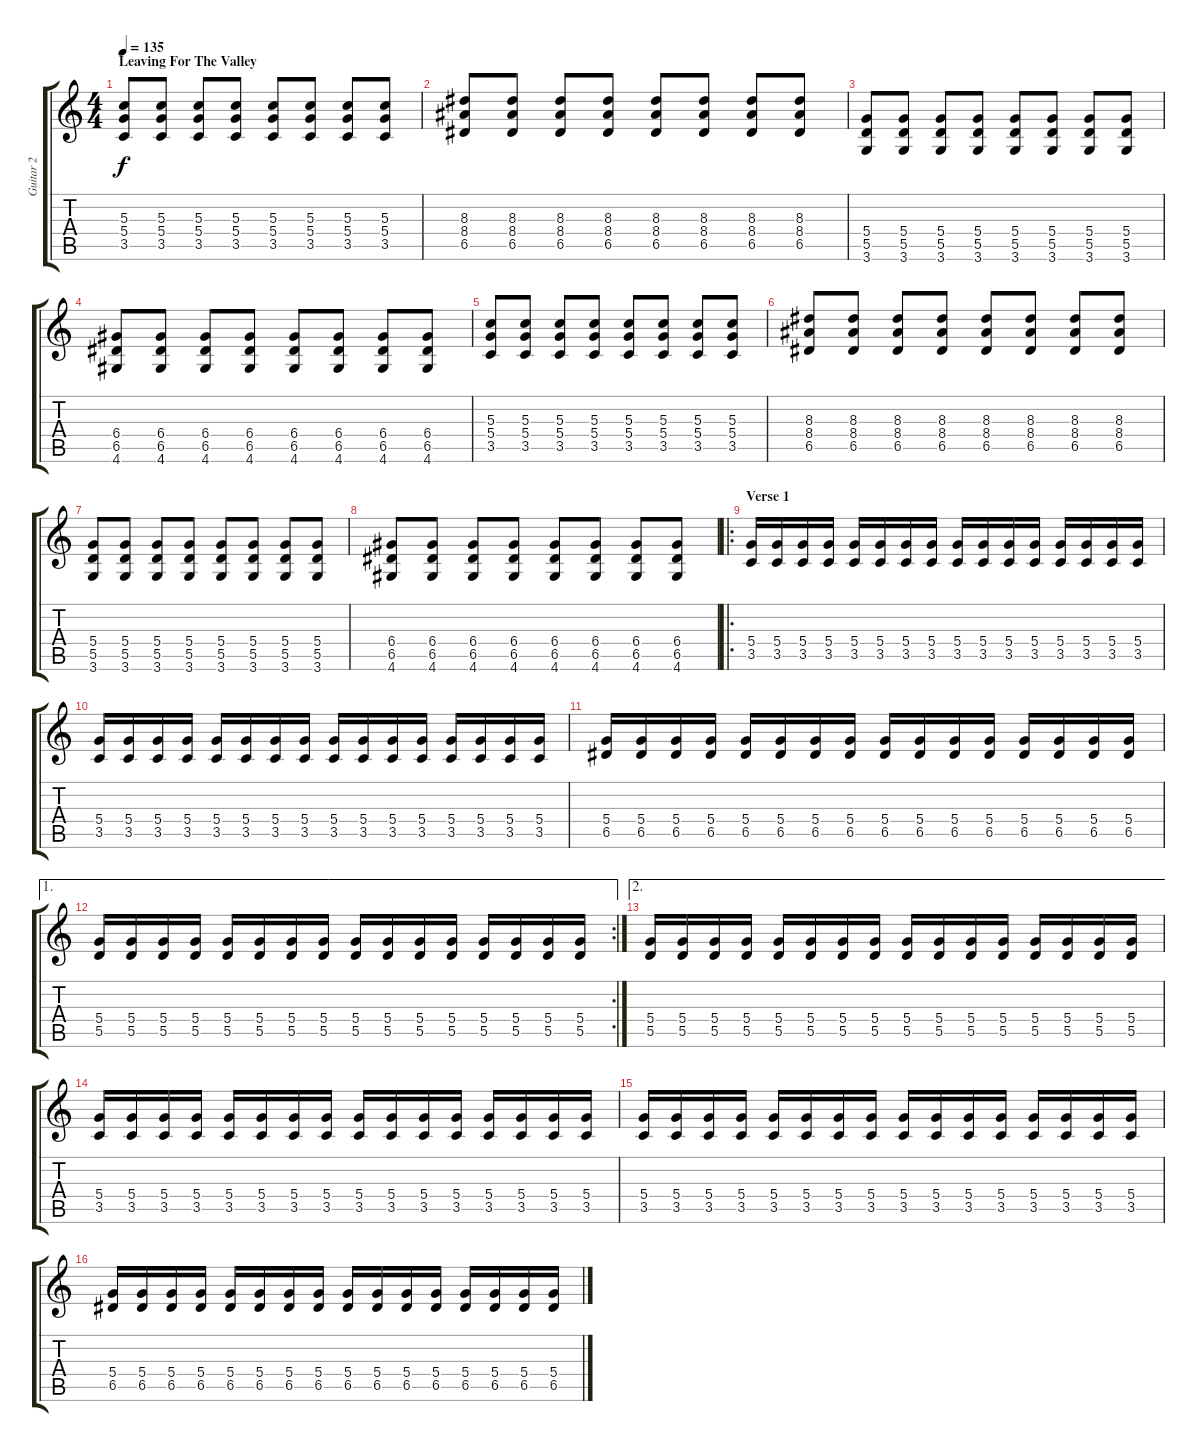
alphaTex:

\track ("Guitar 2" "Guitar 2") {instrument distortionguitar}
\staff {score tabs}
\tuning (E4 B3 G3 D3 A2 E2) {hide}
\ts (4 4)
\section ("" "Leaving For The Valley")
\tempo 135
\clef g2
\ks c
(5.3 5.4 3.5).8{dy f instrument distortionguitar} (5.3 5.4 3.5).8 (5.3 5.4 3.5).8 (5.3 5.4 3.5).8 (5.3 5.4 3.5).8 (5.3 5.4 3.5).8 (5.3 5.4 3.5).8 (5.3 5.4 3.5).8 |
(8.3 8.4 6.5).8 (8.3 8.4 6.5).8 (8.3 8.4 6.5).8 (8.3 8.4 6.5).8 (8.3 8.4 6.5).8 (8.3 8.4 6.5).8 (8.3 8.4 6.5).8 (8.3 8.4 6.5).8 |
(5.4 5.5 3.6).8 (5.4 5.5 3.6).8 (5.4 5.5 3.6).8 (5.4 5.5 3.6).8 (5.4 5.5 3.6).8 (5.4 5.5 3.6).8 (5.4 5.5 3.6).8 (5.4 5.5 3.6).8 |
(6.4 6.5 4.6).8 (6.4 6.5 4.6).8 (6.4 6.5 4.6).8 (6.4 6.5 4.6).8 (6.4 6.5 4.6).8 (6.4 6.5 4.6).8 (6.4 6.5 4.6).8 (6.4 6.5 4.6).8 |
(5.3 5.4 3.5).8 (5.3 5.4 3.5).8 (5.3 5.4 3.5).8 (5.3 5.4 3.5).8 (5.3 5.4 3.5).8 (5.3 5.4 3.5).8 (5.3 5.4 3.5).8 (5.3 5.4 3.5).8 |
(8.3 8.4 6.5).8 (8.3 8.4 6.5).8 (8.3 8.4 6.5).8 (8.3 8.4 6.5).8 (8.3 8.4 6.5).8 (8.3 8.4 6.5).8 (8.3 8.4 6.5).8 (8.3 8.4 6.5).8 |
(5.4 5.5 3.6).8 (5.4 5.5 3.6).8 (5.4 5.5 3.6).8 (5.4 5.5 3.6).8 (5.4 5.5 3.6).8 (5.4 5.5 3.6).8 (5.4 5.5 3.6).8 (5.4 5.5 3.6).8 |
(6.4 6.5 4.6).8 (6.4 6.5 4.6).8 (6.4 6.5 4.6).8 (6.4 6.5 4.6).8 (6.4 6.5 4.6).8 (6.4 6.5 4.6).8 (6.4 6.5 4.6).8 (6.4 6.5 4.6).8 |
\ro
\section ("" "Verse 1")
(5.4 3.5).16 (5.4 3.5).16 (5.4 3.5).16 (5.4 3.5).16 (5.4 3.5).16 (5.4 3.5).16 (5.4 3.5).16 (5.4 3.5).16 (5.4 3.5).16 (5.4 3.5).16 (5.4 3.5).16 (5.4 3.5).16 (5.4 3.5).16 (5.4 3.5).16 (5.4 3.5).16 (5.4 3.5).16 |
(5.4 3.5).16 (5.4 3.5).16 (5.4 3.5).16 (5.4 3.5).16 (5.4 3.5).16 (5.4 3.5).16 (5.4 3.5).16 (5.4 3.5).16 (5.4 3.5).16 (5.4 3.5).16 (5.4 3.5).16 (5.4 3.5).16 (5.4 3.5).16 (5.4 3.5).16 (5.4 3.5).16 (5.4 3.5).16 |
(5.4 6.5).16 (5.4 6.5).16 (5.4 6.5).16 (5.4 6.5).16 (5.4 6.5).16 (5.4 6.5).16 (5.4 6.5).16 (5.4 6.5).16 (5.4 6.5).16 (5.4 6.5).16 (5.4 6.5).16 (5.4 6.5).16 (5.4 6.5).16 (5.4 6.5).16 (5.4 6.5).16 (5.4 6.5).16 |
\ae 1
\rc 2
(5.4 5.5).16 (5.4 5.5).16 (5.4 5.5).16 (5.4 5.5).16 (5.4 5.5).16 (5.4 5.5).16 (5.4 5.5).16 (5.4 5.5).16 (5.4 5.5).16 (5.4 5.5).16 (5.4 5.5).16 (5.4 5.5).16 (5.4 5.5).16 (5.4 5.5).16 (5.4 5.5).16 (5.4 5.5).16 |
\ae 2
(5.4 5.5).16 (5.4 5.5).16 (5.4 5.5).16 (5.4 5.5).16 (5.4 5.5).16 (5.4 5.5).16 (5.4 5.5).16 (5.4 5.5).16 (5.4 5.5).16 (5.4 5.5).16 (5.4 5.5).16 (5.4 5.5).16 (5.4 5.5).16 (5.4 5.5).16 (5.4 5.5).16 (5.4 5.5).16 |
(5.4 3.5).16 (5.4 3.5).16 (5.4 3.5).16 (5.4 3.5).16 (5.4 3.5).16 (5.4 3.5).16 (5.4 3.5).16 (5.4 3.5).16 (5.4 3.5).16 (5.4 3.5).16 (5.4 3.5).16 (5.4 3.5).16 (5.4 3.5).16 (5.4 3.5).16 (5.4 3.5).16 (5.4 3.5).16 |
(5.4 3.5).16 (5.4 3.5).16 (5.4 3.5).16 (5.4 3.5).16 (5.4 3.5).16 (5.4 3.5).16 (5.4 3.5).16 (5.4 3.5).16 (5.4 3.5).16 (5.4 3.5).16 (5.4 3.5).16 (5.4 3.5).16 (5.4 3.5).16 (5.4 3.5).16 (5.4 3.5).16 (5.4 3.5).16 |
(5.4 6.5).16 (5.4 6.5).16 (5.4 6.5).16 (5.4 6.5).16 (5.4 6.5).16 (5.4 6.5).16 (5.4 6.5).16 (5.4 6.5).16 (5.4 6.5).16 (5.4 6.5).16 (5.4 6.5).16 (5.4 6.5).16 (5.4 6.5).16 (5.4 6.5).16 (5.4 6.5).16 (5.4 6.5).16
